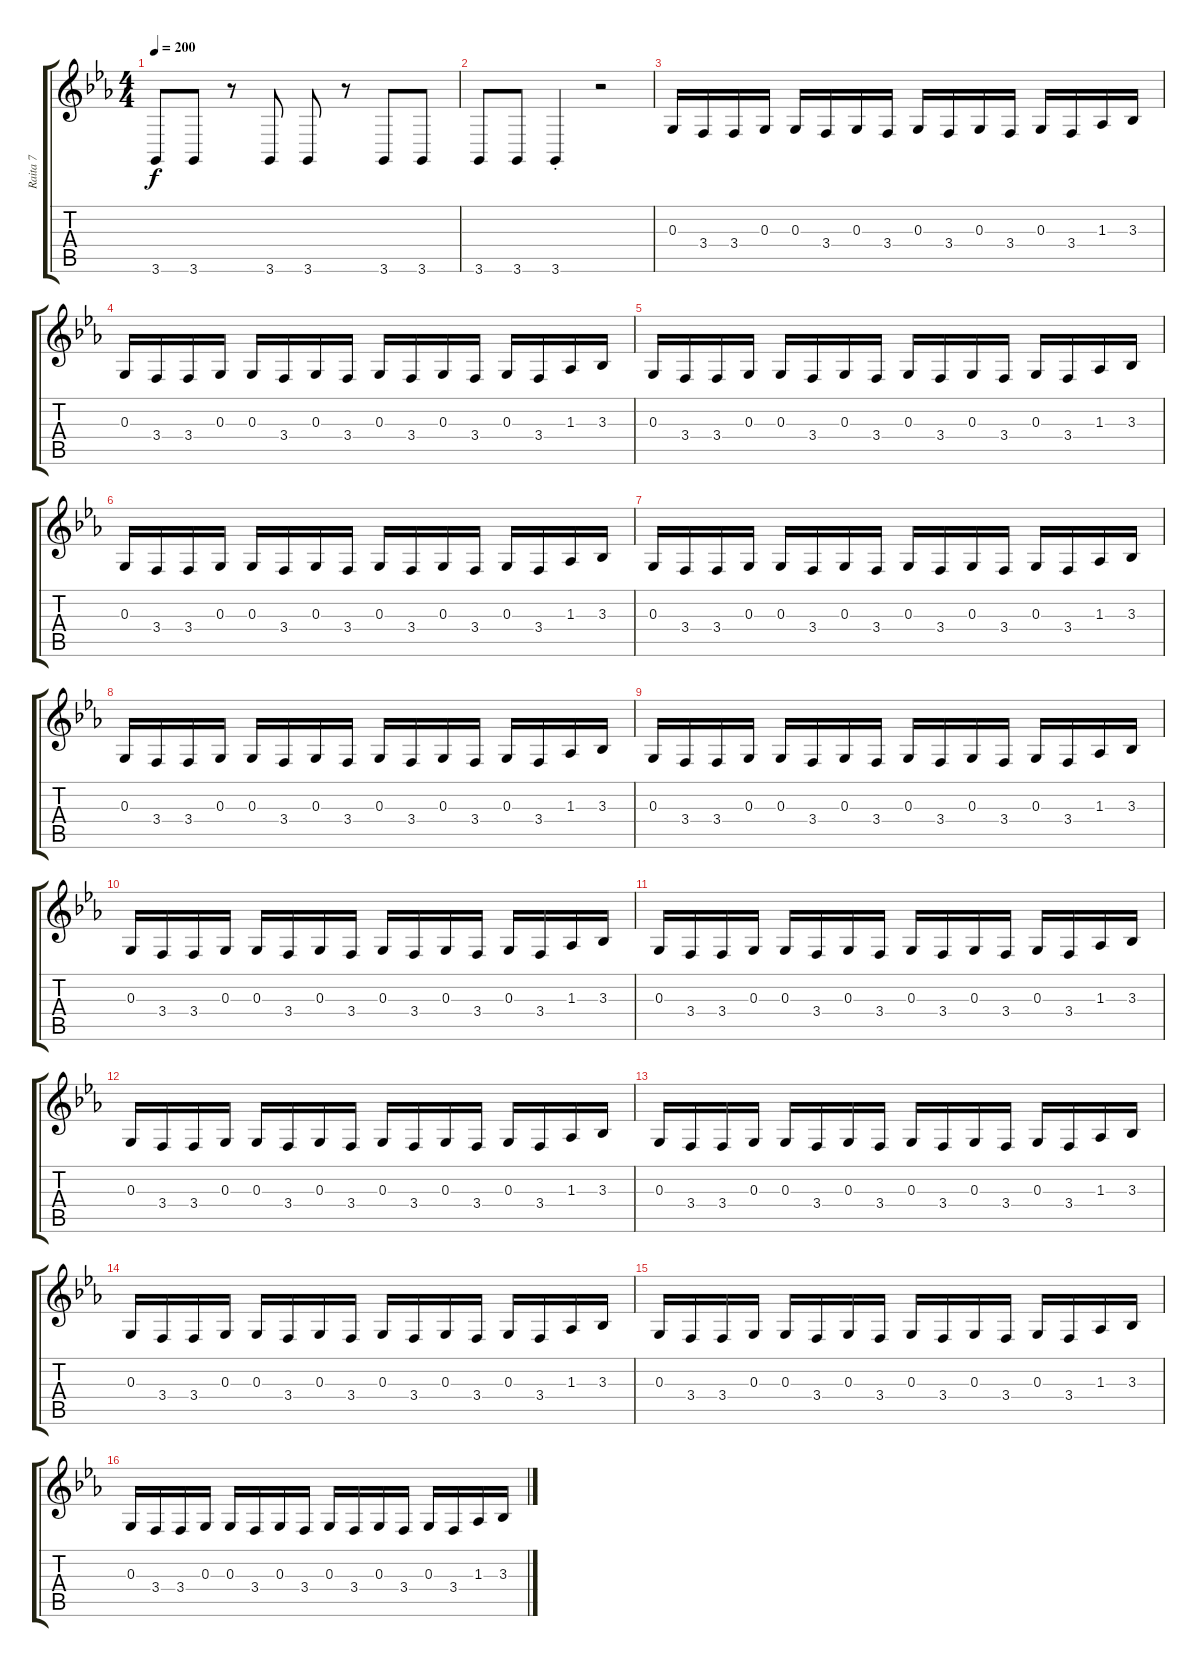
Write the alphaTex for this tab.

\track ("Raita 7" "Raita 7") {instrument lead1square}
\staff {score tabs}
\tuning (E4 B3 G3 D3 A2 E2) {hide}
\ts (4 4)
\tempo 200
\clef g2
\ks eb
3.6.8{dy f} 3.6.8 r.8 3.6.8 3.6.8 r.8 3.6.8 3.6.8 |
3.6.8 3.6.8 3.6{st}.4 r.2 |
0.3.16 3.4.16 3.4.16 0.3.16 0.3.16 3.4.16 0.3.16 3.4.16 0.3.16 3.4.16 0.3.16 3.4.16 0.3.16 3.4.16 1.3.16 3.3.16 |
0.3.16 3.4.16 3.4.16 0.3.16 0.3.16 3.4.16 0.3.16 3.4.16 0.3.16 3.4.16 0.3.16 3.4.16 0.3.16 3.4.16 1.3.16 3.3.16 |
0.3.16 3.4.16 3.4.16 0.3.16 0.3.16 3.4.16 0.3.16 3.4.16 0.3.16 3.4.16 0.3.16 3.4.16 0.3.16 3.4.16 1.3.16 3.3.16 |
0.3.16 3.4.16 3.4.16 0.3.16 0.3.16 3.4.16 0.3.16 3.4.16 0.3.16 3.4.16 0.3.16 3.4.16 0.3.16 3.4.16 1.3.16 3.3.16 |
0.3.16 3.4.16 3.4.16 0.3.16 0.3.16 3.4.16 0.3.16 3.4.16 0.3.16 3.4.16 0.3.16 3.4.16 0.3.16 3.4.16 1.3.16 3.3.16 |
0.3.16 3.4.16 3.4.16 0.3.16 0.3.16 3.4.16 0.3.16 3.4.16 0.3.16 3.4.16 0.3.16 3.4.16 0.3.16 3.4.16 1.3.16 3.3.16 |
0.3.16 3.4.16 3.4.16 0.3.16 0.3.16 3.4.16 0.3.16 3.4.16 0.3.16 3.4.16 0.3.16 3.4.16 0.3.16 3.4.16 1.3.16 3.3.16 |
0.3.16 3.4.16 3.4.16 0.3.16 0.3.16 3.4.16 0.3.16 3.4.16 0.3.16 3.4.16 0.3.16 3.4.16 0.3.16 3.4.16 1.3.16 3.3.16 |
0.3.16 3.4.16 3.4.16 0.3.16 0.3.16 3.4.16 0.3.16 3.4.16 0.3.16 3.4.16 0.3.16 3.4.16 0.3.16 3.4.16 1.3.16 3.3.16 |
0.3.16 3.4.16 3.4.16 0.3.16 0.3.16 3.4.16 0.3.16 3.4.16 0.3.16 3.4.16 0.3.16 3.4.16 0.3.16 3.4.16 1.3.16 3.3.16 |
0.3.16 3.4.16 3.4.16 0.3.16 0.3.16 3.4.16 0.3.16 3.4.16 0.3.16 3.4.16 0.3.16 3.4.16 0.3.16 3.4.16 1.3.16 3.3.16 |
0.3.16 3.4.16 3.4.16 0.3.16 0.3.16 3.4.16 0.3.16 3.4.16 0.3.16 3.4.16 0.3.16 3.4.16 0.3.16 3.4.16 1.3.16 3.3.16 |
0.3.16 3.4.16 3.4.16 0.3.16 0.3.16 3.4.16 0.3.16 3.4.16 0.3.16 3.4.16 0.3.16 3.4.16 0.3.16 3.4.16 1.3.16 3.3.16 |
0.3.16 3.4.16 3.4.16 0.3.16 0.3.16 3.4.16 0.3.16 3.4.16 0.3.16 3.4.16 0.3.16 3.4.16 0.3.16 3.4.16 1.3.16 3.3.16
